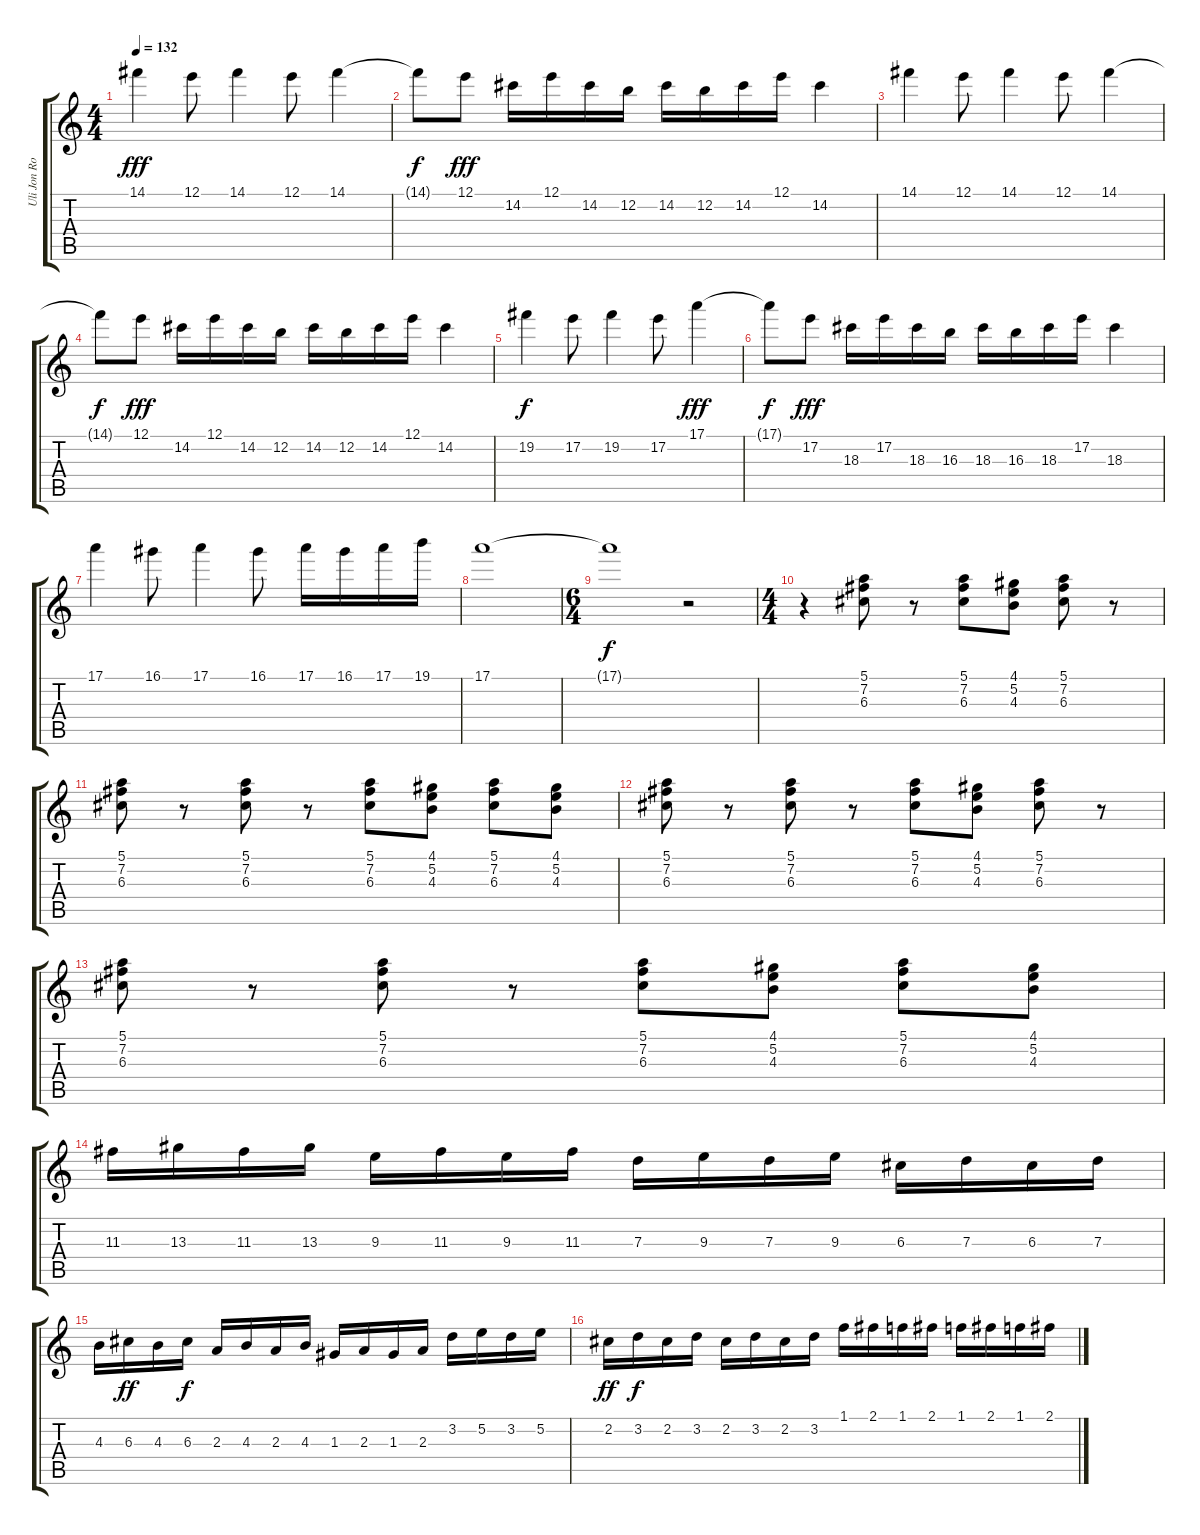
\track ("Uli Jon Roth" "Uli Jon Ro") {instrument overdrivenguitar}
\staff {score tabs}
\tuning (E4 B3 G3 D3 A2 E2) {hide}
\ts (4 4)
\tempo 132
\clef g2
\ks c
14.1.4{dy fff instrument overdrivenguitar} 12.1.8 14.1.4 12.1.8 14.1.4 |
14.1{t}.8{dy f} 12.1.8{dy fff} 14.2.16 12.1.16 14.2.16 12.2.16 14.2.16 12.2.16 14.2.16 12.1.16 14.2.4 |
14.1.4 12.1.8 14.1.4 12.1.8 14.1.4 |
14.1{t}.8{dy f} 12.1.8{dy fff} 14.2.16 12.1.16 14.2.16 12.2.16 14.2.16 12.2.16 14.2.16 12.1.16 14.2.4 |
19.2.4{dy f} 17.2.8 19.2.4 17.2.8 17.1.4{dy fff} |
17.1{t}.8{dy f} 17.2.8{dy fff} 18.3.16 17.2.16 18.3.16 16.3.16 18.3.16 16.3.16 18.3.16 17.2.16 18.3.4 |
17.1.4 16.1.8 17.1.4 16.1.8 17.1.16 16.1.16 17.1.16 19.1.16 |
17.1.1 |
\ts (6 4)
17.1{t}.1{dy f} r.2 |
\ts (4 4)
r.4 (5.1 7.2 6.3).8 r.8 (5.1 7.2 6.3).8 (4.1 5.2 4.3).8 (5.1 7.2 6.3).8 r.8 |
(5.1 7.2 6.3).8 r.8 (5.1 7.2 6.3).8 r.8 (5.1 7.2 6.3).8 (4.1 5.2 4.3).8 (5.1 7.2 6.3).8 (4.1 5.2 4.3).8 |
(5.1 7.2 6.3).8 r.8 (5.1 7.2 6.3).8 r.8 (5.1 7.2 6.3).8 (4.1 5.2 4.3).8 (5.1 7.2 6.3).8 r.8 |
(5.1 7.2 6.3).8 r.8 (5.1 7.2 6.3).8 r.8 (5.1 7.2 6.3).8 (4.1 5.2 4.3).8 (5.1 7.2 6.3).8 (4.1 5.2 4.3).8 |
11.3.16 13.3.16 11.3.16 13.3.16 9.3.16 11.3.16 9.3.16 11.3.16 7.3.16 9.3.16 7.3.16 9.3.16 6.3.16 7.3.16 6.3.16 7.3.16 |
4.3.16 6.3.16{dy ff} 4.3.16 6.3.16{dy f} 2.3.16 4.3.16 2.3.16 4.3.16 1.3.16 2.3.16 1.3.16 2.3.16 3.2.16 5.2.16 3.2.16 5.2.16 |
2.2.16{dy ff} 3.2.16{dy f} 2.2.16 3.2.16 2.2.16 3.2.16 2.2.16 3.2.16 1.1.16 2.1.16 1.1.16 2.1.16 1.1.16 2.1.16 1.1.16 2.1.16
